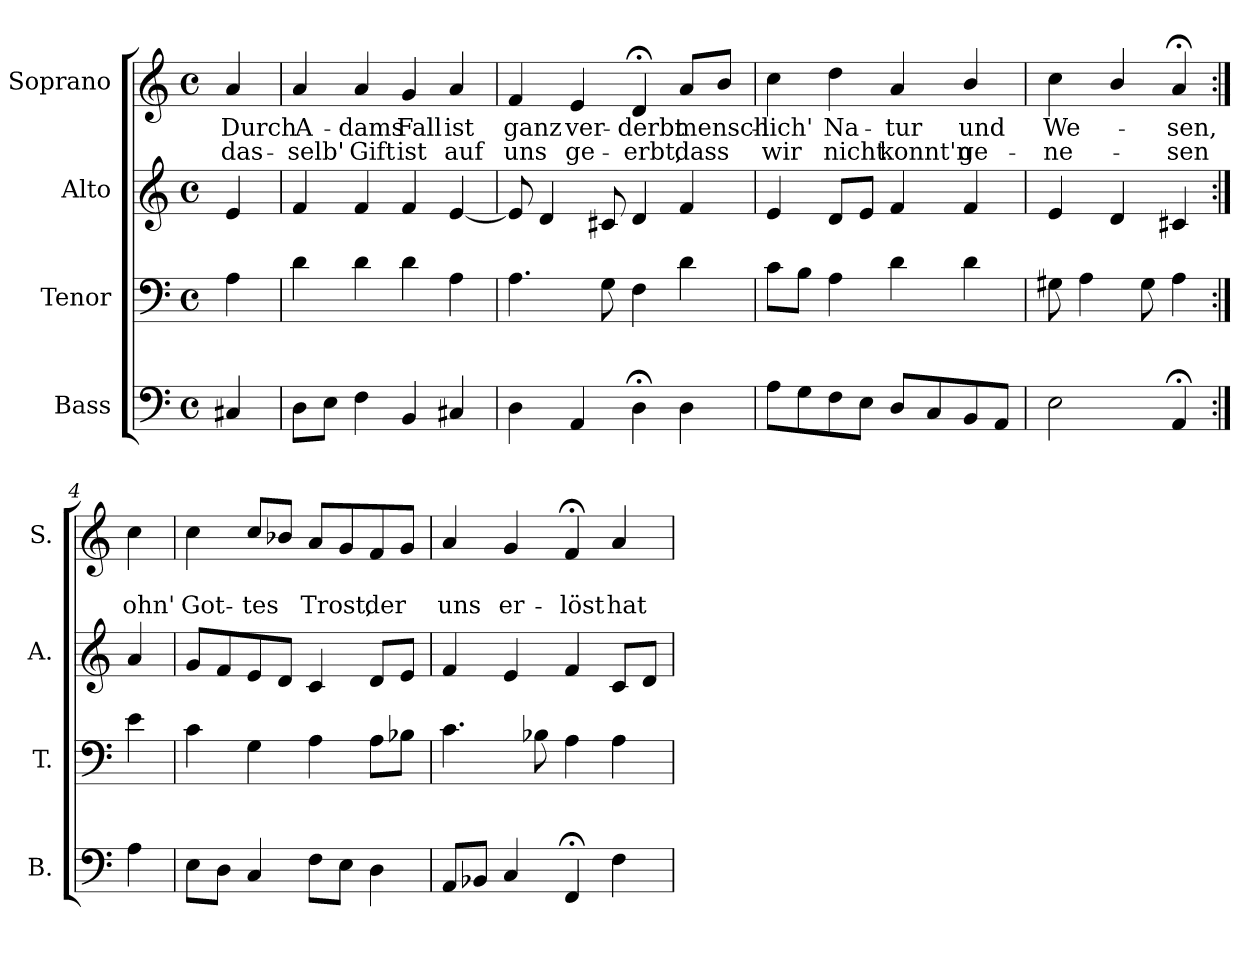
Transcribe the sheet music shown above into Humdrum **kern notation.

**kern	**kern	**kern	**kern	**text	**text
*part4	*part3	*part2	*part1	*part1	*part1
*staff4	*staff3	*staff2	*staff1	*staff1	*staff1
*I"Bass	*I"Tenor	*I"Alto	*I"Soprano	*	*
*I'B.	*I'T.	*I'A.	*I'S.	*	*
*clefF4	*clefF4	*clefG2	*clefG2	*	*
*k[]	*k[]	*k[]	*k[]	*	*
*	*	*	*a:	*	*
*M4/4	*M4/4	*M4/4	*M4/4	*	*
*met(c)	*met(c)	*met(c)	*met(c)	*	*
=	=	=	=	=	=
4C#X/	4A\	4e/	4a/	Durch	das-
=1	=1	=1	=1	=1	=1
8D\L	4d\	4f/	4a/	A-	-selb'
8E\J	.	.	.	.	.
4F\	4d\	4f/	4a/	-dams	Gift
4BB/	4d\	4f/	4g/	Fall	ist
4C#X/	4A\	[4e/	4a/	ist	auf
=2	=2	=2	=2	=2	=2
4D\	4.A\	8e/]	4f/	ganz	uns
.	.	4d/	.	.	.
4AA/	.	.	4e/	ver-	ge-
.	8G\	8c#X/	.	.	.
4D;<\	4F\	4d/	4d;</	-derbt	-erbt,
4D\	4d\	4f/	8a/L	mensch-	dass
.	.	.	8b/J	.	.
=3	=3	=3	=3	=3	=3
8A\L	8c\L	4e/	4cc\	-lich'	wir
8G\	8B\J	.	.	.	.
8F\	4A\	8d/L	4dd\	Na-	nicht
8E\J	.	8e/J	.	.	.
8D/L	4d\	4f/	4a/	-tur	konnt'n
8C/	.	.	.	.	.
8BB/	4d\	4f/	4b/	und	ge-
8AA/J	.	.	.	.	.
=4	=4	=4	=4	=4	=4
2E\	8G#X\	4e/	4cc\	We-	-ne-
.	4A\	.	.	.	.
.	.	4d/	4b/	.	.
.	8G#\	.	.	.	.
4AA;</	4A\	4c#X/	4a;</	-sen,	-sen
!!LO:LB:g=z
=4a:|!	=4a:|!	=4a:|!	=4a:|!	=4a:|!	=4a:|!
4A\	4e\	4a/	4cc\	.	ohn'
=5	=5	=5	=5	=5	=5
8E\L	4c\	8g/L	4cc\	.	Got-
8D\J	.	8f/	.	.	.
4C/	4G\	8e/	8cc/L	.	-tes
.	.	8d/J	8b-X/J	.	.
8F\L	4A\	4c/	8a/L	.	Trost,
8E\J	.	.	8g/	.	.
4D\	8A\L	8d/L	8f/	.	der
.	8B-X\J	8e/J	8g/J	.	.
=6	=6	=6	=6	=6	=6
8AA/L	4.c\	4f/	4a/	.	uns
8BB-X/J	.	.	.	.	.
4C/	.	4e/	4g/	.	er-
.	8B-X\	.	.	.	.
4FF;</	4A\	4f/	4f;</	.	-löst
4F\	4A\	8c/L	4a/	.	hat
.	.	8d/J	.	.	.
=	=	=	=	=	=
*-	*-	*-	*-	*-	*-
